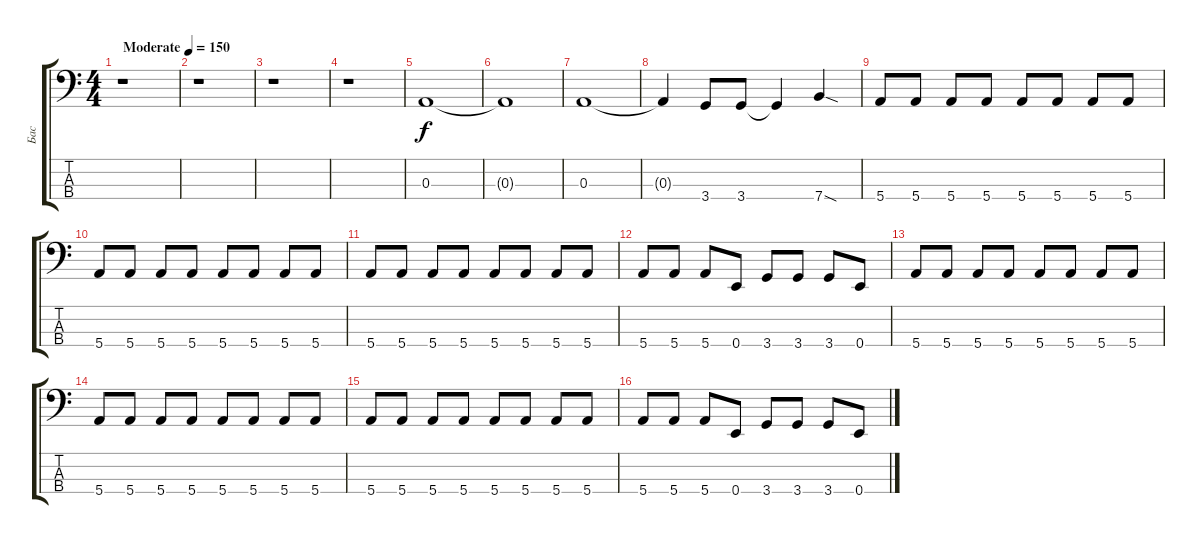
\track ("Бас" "Бас") {instrument electricbassfinger}
\staff {score tabs}
\tuning (G2 D2 A1 E1) {hide}
\ts (4 4)
\tempo (150 "Moderate")
\clef f4
\ks c
r.1{dy f instrument electricbassfinger} |
r.1 |
r.1 |
r.1 |
0.3.1 |
0.3{t}.1 |
0.3.1 |
0.3{t}.4 3.4.8 3.4.8 3.4{t}.4 7.4{sod}.4 |
5.4.8 5.4.8 5.4.8 5.4.8 5.4.8 5.4.8 5.4.8 5.4.8 |
5.4.8 5.4.8 5.4.8 5.4.8 5.4.8 5.4.8 5.4.8 5.4.8 |
5.4.8 5.4.8 5.4.8 5.4.8 5.4.8 5.4.8 5.4.8 5.4.8 |
5.4.8 5.4.8 5.4.8 0.4.8 3.4.8 3.4.8 3.4.8 0.4.8 |
5.4.8 5.4.8 5.4.8 5.4.8 5.4.8 5.4.8 5.4.8 5.4.8 |
5.4.8 5.4.8 5.4.8 5.4.8 5.4.8 5.4.8 5.4.8 5.4.8 |
5.4.8 5.4.8 5.4.8 5.4.8 5.4.8 5.4.8 5.4.8 5.4.8 |
5.4.8 5.4.8 5.4.8 0.4.8 3.4.8 3.4.8 3.4.8 0.4.8
